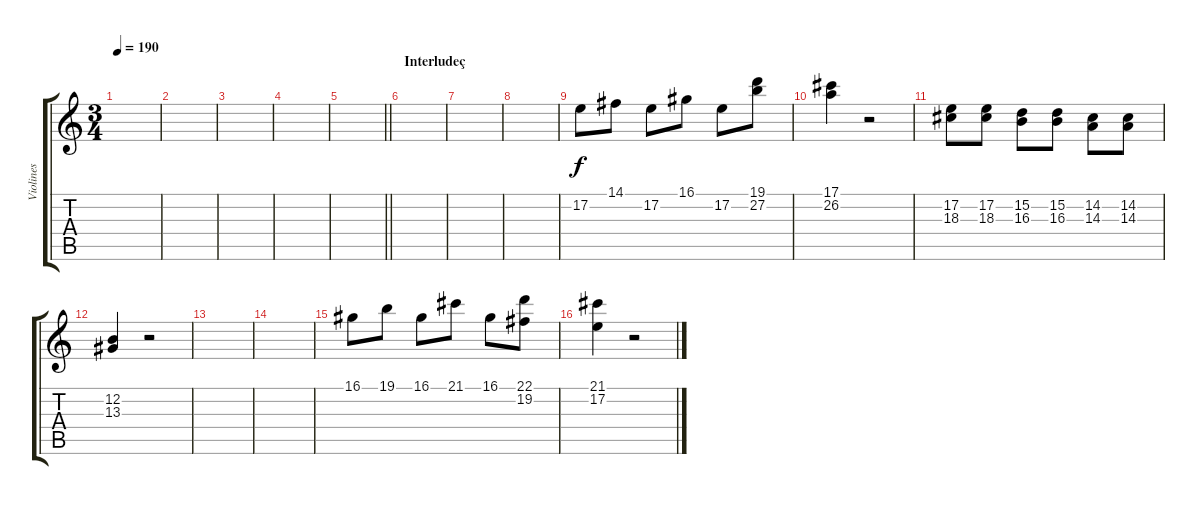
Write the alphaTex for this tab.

\track ("Violines" "Violines") {instrument pizzicatostrings}
\staff {score tabs}
\tuning (E4 B3 G3 D3 A2 E2) {hide}
\ts (3 4)
\tempo 190
\clef g2
\ks c
|
|
|
|
\barLineRight lightlight
|
\section ("" "Interludeç")
|
|
|
17.2.8{volume 8 instrument pizzicatostrings} 14.1.8 17.2.8 16.1.8 17.2.8 (19.1 27.2).8 |
(17.1 26.2).4 r.2 |
(17.2 18.3).8{instrument violin} (17.2 18.3).8 (15.2 16.3).8 (15.2 16.3).8 (14.2 14.3).8 (14.2 14.3).8 |
(12.2 13.3).4 r.2 |
|
|
16.1.8{instrument pizzicatostrings} 19.1.8 16.1.8 21.1.8 16.1.8 (22.1 19.2).8 |
(21.1 17.2).4 r.2
